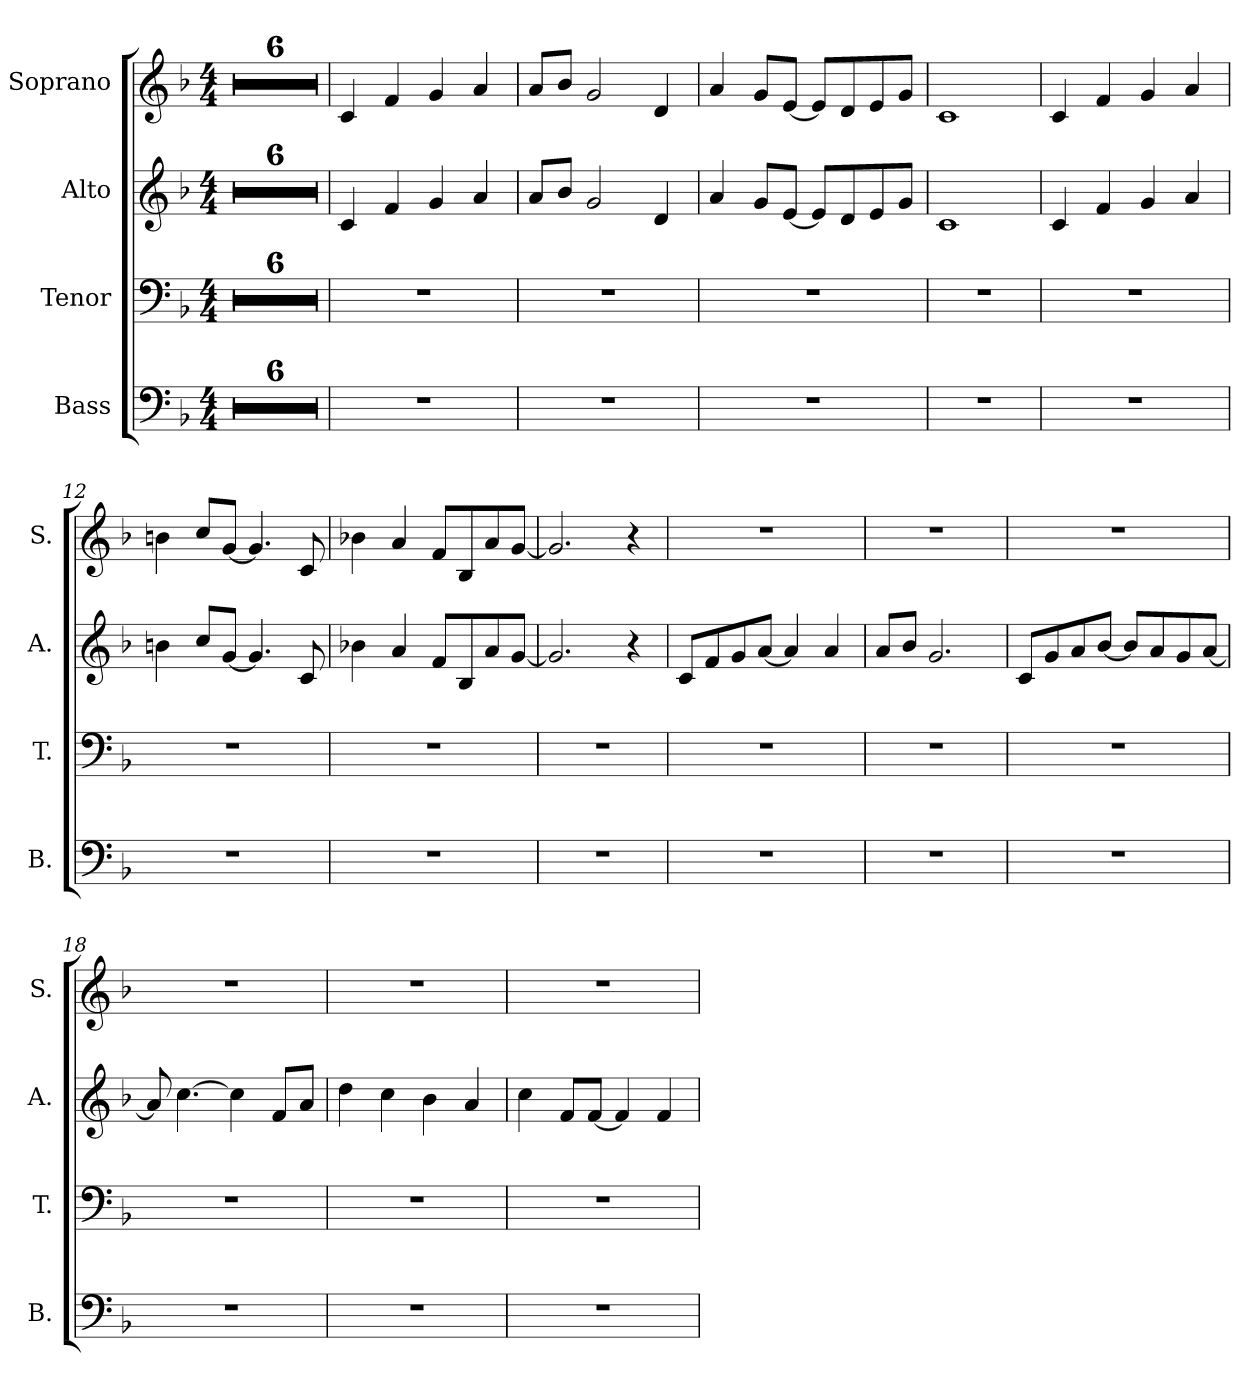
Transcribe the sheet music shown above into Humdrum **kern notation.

**kern	**kern	**kern	**kern
*part4	*part3	*part2	*part1
*staff4	*staff3	*staff2	*staff1
*I"Bass	*I"Tenor	*I"Alto	*I"Soprano
*I'B.	*I'T.	*I'A.	*I'S.
*clefF4	*clefF4	*clefG2	*clefG2
*k[b-]	*k[b-]	*k[b-]	*k[b-]
*M4/4	*M4/4	*M4/4	*M4/4
*MM126	*MM126	*MM126	*MM126
=1	=1	=1	=1
1r	1r	1r	1r
=2	=2	=2	=2
1r	1r	1r	1r
=3	=3	=3	=3
1r	1r	1r	1r
=4	=4	=4	=4
1r	1r	1r	1r
=5	=5	=5	=5
1r	1r	1r	1r
=6	=6	=6	=6
1r	1r	1r	1r
=7	=7	=7	=7
1r	1r	4c/	4c/
.	.	4f/	4f/
.	.	4g/	4g/
.	.	4a/	4a/
=8	=8	=8	=8
1r	1r	8a/L	8a/L
.	.	8b-/J	8b-/J
.	.	2g/	2g/
.	.	4d/	4d/
=9	=9	=9	=9
1r	1r	4a/	4a/
.	.	8g/L	8g/L
.	.	[8e/J	[8e/J
.	.	8e/L]	8e/L]
.	.	8d/	8d/
.	.	8e/	8e/
.	.	8g/J	8g/J
=10	=10	=10	=10
1r	1r	1c	1c
=11	=11	=11	=11
1r	1r	4c/	4c/
.	.	4f/	4f/
.	.	4g/	4g/
.	.	4a/	4a/
!!LO:LB:g=z
=12	=12	=12	=12
1r	1r	4bn\	4bn\
.	.	8cc/L	8cc/L
.	.	[8g/J	[8g/J
.	.	4.g/]	4.g/]
.	.	8c/	8c/
=13	=13	=13	=13
1r	1r	4b-X\	4b-X\
.	.	4a/	4a/
.	.	8f/L	8f/L
.	.	8B-/	8B-/
.	.	8a/	8a/
.	.	[8g/J	[8g/J
=14	=14	=14	=14
1r	1r	2.g/]	2.g/]
.	.	4r	4r
=15	=15	=15	=15
1r	1r	8c/L	1r
.	.	8f/	.
.	.	8g/	.
.	.	[8a/J	.
.	.	4a/]	.
.	.	4a/	.
=16	=16	=16	=16
1r	1r	8a/L	1r
.	.	8b-/J	.
.	.	2.g/	.
=17	=17	=17	=17
1r	1r	8c/L	1r
.	.	8g/	.
.	.	8a/	.
.	.	[8b-/J	.
.	.	8b-/L]	.
.	.	8a/	.
.	.	8g/	.
.	.	[8a/J	.
!!LO:LB:g=z
=18	=18	=18	=18
1r	1r	8a/]	1r
.	.	[4.cc\	.
.	.	4cc\]	.
.	.	8f/L	.
.	.	8a/J	.
=19	=19	=19	=19
1r	1r	4dd\	1r
.	.	4cc\	.
.	.	4b-\	.
.	.	4a/	.
=20	=20	=20	=20
1r	1r	4cc\	1r
.	.	8f/L	.
.	.	[8f/J	.
.	.	4f/]	.
.	.	4f/	.
=	=	=	=
*-	*-	*-	*-
